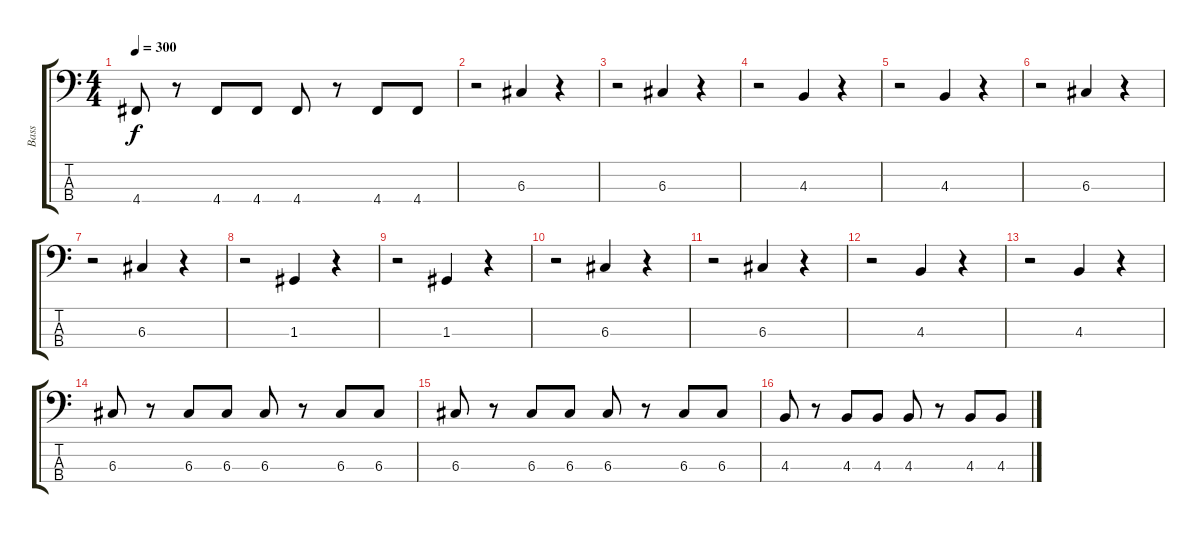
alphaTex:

\track ("Bass" "Bass") {instrument electricbasspick}
\staff {score tabs}
\tuning (F2 C2 G1 D1) {hide}
\ts (4 4)
\tempo 300
\clef f4
\ks c
4.4.8{dy f} r.8 4.4.8 4.4.8 4.4.8 r.8 4.4.8 4.4.8 |
r.2 6.3.4 r.4 |
r.2 6.3.4 r.4 |
r.2 4.3.4 r.4 |
r.2 4.3.4 r.4 |
r.2 6.3.4 r.4 |
r.2 6.3.4 r.4 |
r.2 1.3.4 r.4 |
r.2 1.3.4 r.4 |
r.2 6.3.4 r.4 |
r.2 6.3.4 r.4 |
r.2 4.3.4 r.4 |
r.2 4.3.4 r.4 |
6.3.8 r.8 6.3.8 6.3.8 6.3.8 r.8 6.3.8 6.3.8 |
6.3.8 r.8 6.3.8 6.3.8 6.3.8 r.8 6.3.8 6.3.8 |
4.3.8 r.8 4.3.8 4.3.8 4.3.8 r.8 4.3.8 4.3.8
